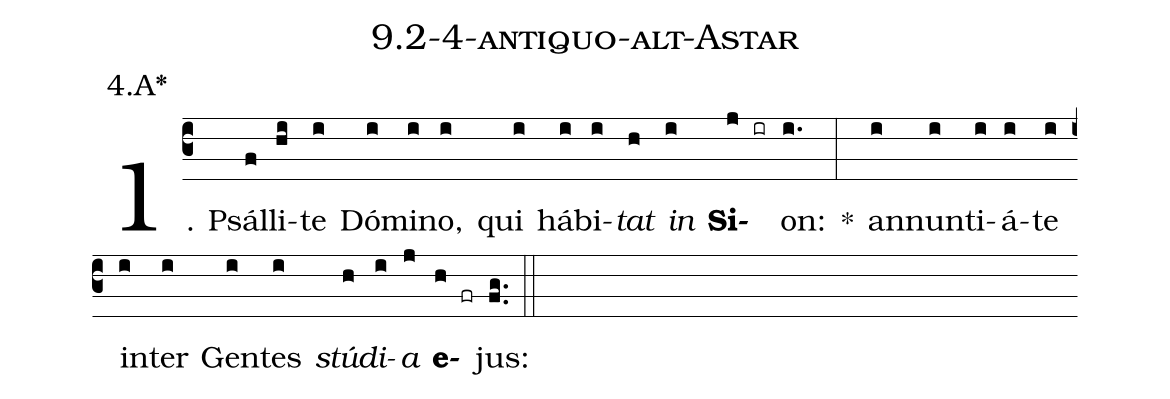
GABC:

name: 9.2-4-antiquo-alt-Astar;
annotation: 4.A*;
%%
(c3)1. Psál(f)li(hi)te(i) Dó(i)mi(i)no,(i) qui(i) há(i)bi(i)<i>tat</i>(h) <i>in</i>(i) <b>Si</b>(j ir)on:(i.) *(:) an(i)nun(i)ti(i)á(i)te(i) in(i)ter(i) Gen(i)tes(i) <i>stú</i>(h)<i>di</i>(i)<i>a</i>(j) <b>e</b>(h fr)jus:(fg..) (::)


%E(i) u(h) o(i) u(j) a(h) e.(fg..) (::)
